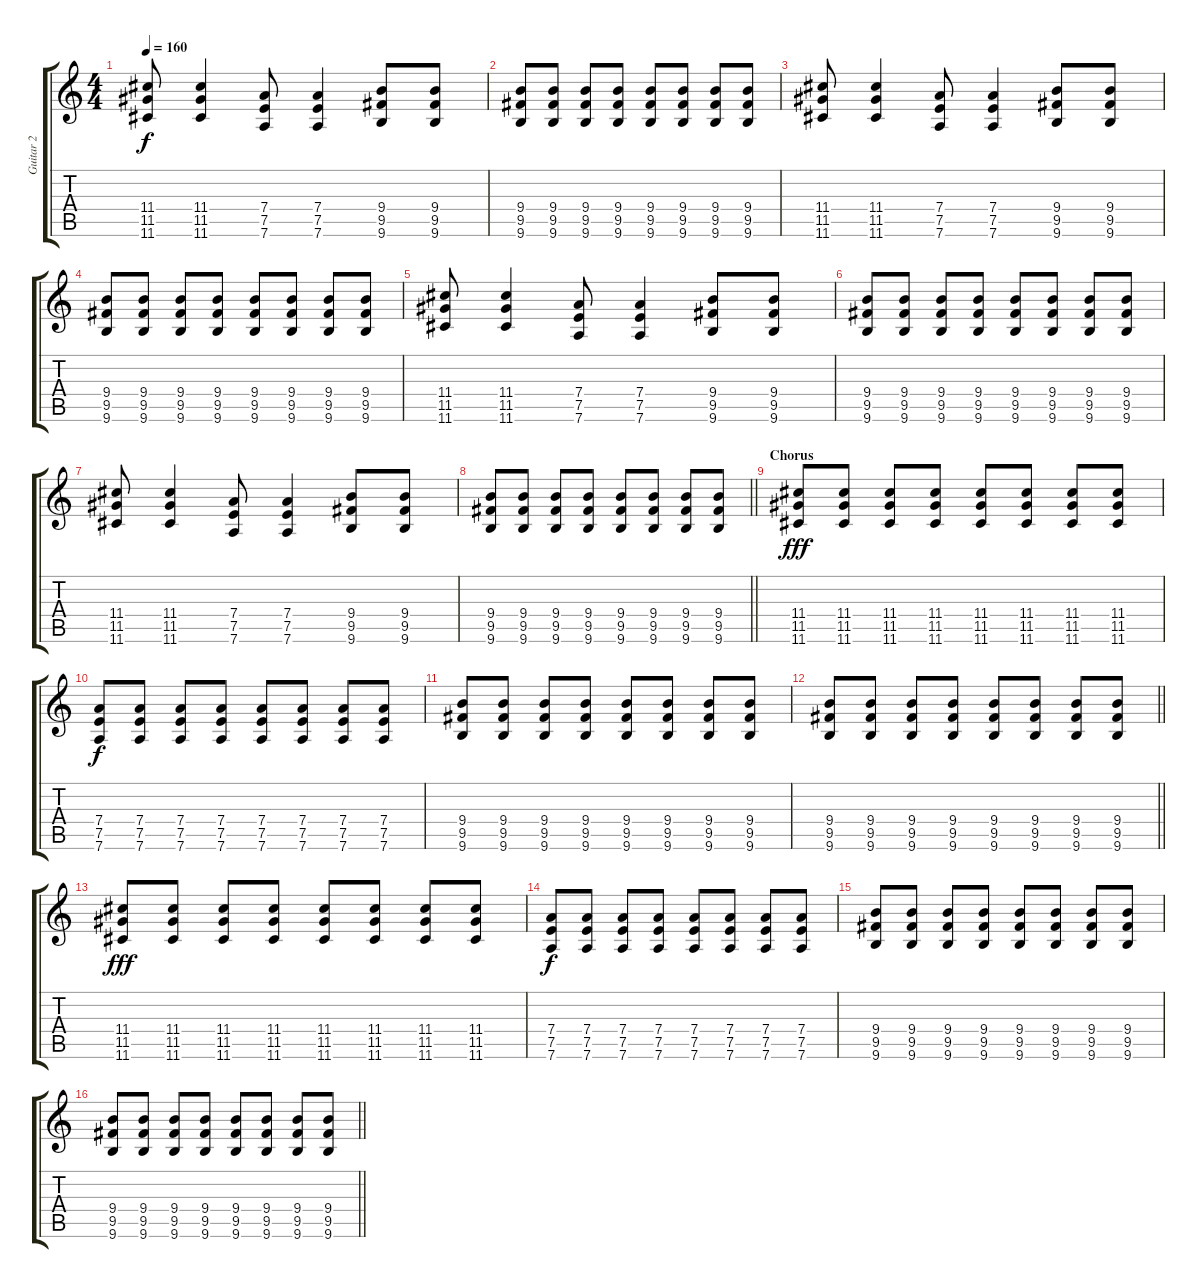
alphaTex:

\track ("Guitar 2" "Guitar 2") {instrument overdrivenguitar}
\staff {score tabs}
\tuning (E4 B3 G3 D3 A2 D2) {hide}
\ts (4 4)
\tempo 160
\clef g2
\ks c
(11.4 11.5 11.6).8{dy f} (11.4 11.5 11.6).4 (7.4 7.5 7.6).8 (7.4 7.5 7.6).4 (9.4 9.5 9.6).8 (9.4 9.5 9.6).8 |
(9.4 9.5 9.6).8 (9.4 9.5 9.6).8 (9.4 9.5 9.6).8 (9.4 9.5 9.6).8 (9.4 9.5 9.6).8 (9.4 9.5 9.6).8 (9.4 9.5 9.6).8 (9.4 9.5 9.6).8 |
(11.4 11.5 11.6).8 (11.4 11.5 11.6).4 (7.4 7.5 7.6).8 (7.4 7.5 7.6).4 (9.4 9.5 9.6).8 (9.4 9.5 9.6).8 |
(9.4 9.5 9.6).8 (9.4 9.5 9.6).8 (9.4 9.5 9.6).8 (9.4 9.5 9.6).8 (9.4 9.5 9.6).8 (9.4 9.5 9.6).8 (9.4 9.5 9.6).8 (9.4 9.5 9.6).8 |
(11.4 11.5 11.6).8 (11.4 11.5 11.6).4 (7.4 7.5 7.6).8 (7.4 7.5 7.6).4 (9.4 9.5 9.6).8 (9.4 9.5 9.6).8 |
(9.4 9.5 9.6).8 (9.4 9.5 9.6).8 (9.4 9.5 9.6).8 (9.4 9.5 9.6).8 (9.4 9.5 9.6).8 (9.4 9.5 9.6).8 (9.4 9.5 9.6).8 (9.4 9.5 9.6).8 |
(11.4 11.5 11.6).8 (11.4 11.5 11.6).4 (7.4 7.5 7.6).8 (7.4 7.5 7.6).4 (9.4 9.5 9.6).8 (9.4 9.5 9.6).8 |
\barLineRight lightlight
(9.4 9.5 9.6).8 (9.4 9.5 9.6).8 (9.4 9.5 9.6).8 (9.4 9.5 9.6).8 (9.4 9.5 9.6).8 (9.4 9.5 9.6).8 (9.4 9.5 9.6).8 (9.4 9.5 9.6).8 |
\section ("" "Chorus")
(11.4 11.5 11.6).8{dy fff volume 16 balance 9} (11.4 11.5 11.6).8 (11.4 11.5 11.6).8 (11.4 11.5 11.6).8 (11.4 11.5 11.6).8 (11.4 11.5 11.6).8 (11.4 11.5 11.6).8 (11.4 11.5 11.6).8 |
(7.4 7.5 7.6).8{dy f} (7.4 7.5 7.6).8 (7.4 7.5 7.6).8 (7.4 7.5 7.6).8 (7.4 7.5 7.6).8 (7.4 7.5 7.6).8 (7.4 7.5 7.6).8 (7.4 7.5 7.6).8 |
(9.4 9.5 9.6).8 (9.4 9.5 9.6).8 (9.4 9.5 9.6).8 (9.4 9.5 9.6).8 (9.4 9.5 9.6).8 (9.4 9.5 9.6).8 (9.4 9.5 9.6).8 (9.4 9.5 9.6).8 |
\barLineRight lightlight
(9.4 9.5 9.6).8 (9.4 9.5 9.6).8 (9.4 9.5 9.6).8 (9.4 9.5 9.6).8 (9.4 9.5 9.6).8 (9.4 9.5 9.6).8 (9.4 9.5 9.6).8 (9.4 9.5 9.6).8 |
(11.4 11.5 11.6).8{dy fff volume 16 balance 9} (11.4 11.5 11.6).8 (11.4 11.5 11.6).8 (11.4 11.5 11.6).8 (11.4 11.5 11.6).8 (11.4 11.5 11.6).8 (11.4 11.5 11.6).8 (11.4 11.5 11.6).8 |
(7.4 7.5 7.6).8{dy f} (7.4 7.5 7.6).8 (7.4 7.5 7.6).8 (7.4 7.5 7.6).8 (7.4 7.5 7.6).8 (7.4 7.5 7.6).8 (7.4 7.5 7.6).8 (7.4 7.5 7.6).8 |
(9.4 9.5 9.6).8 (9.4 9.5 9.6).8 (9.4 9.5 9.6).8 (9.4 9.5 9.6).8 (9.4 9.5 9.6).8 (9.4 9.5 9.6).8 (9.4 9.5 9.6).8 (9.4 9.5 9.6).8 |
\barLineRight lightlight
(9.4 9.5 9.6).8 (9.4 9.5 9.6).8 (9.4 9.5 9.6).8 (9.4 9.5 9.6).8 (9.4 9.5 9.6).8 (9.4 9.5 9.6).8 (9.4 9.5 9.6).8 (9.4 9.5 9.6).8
